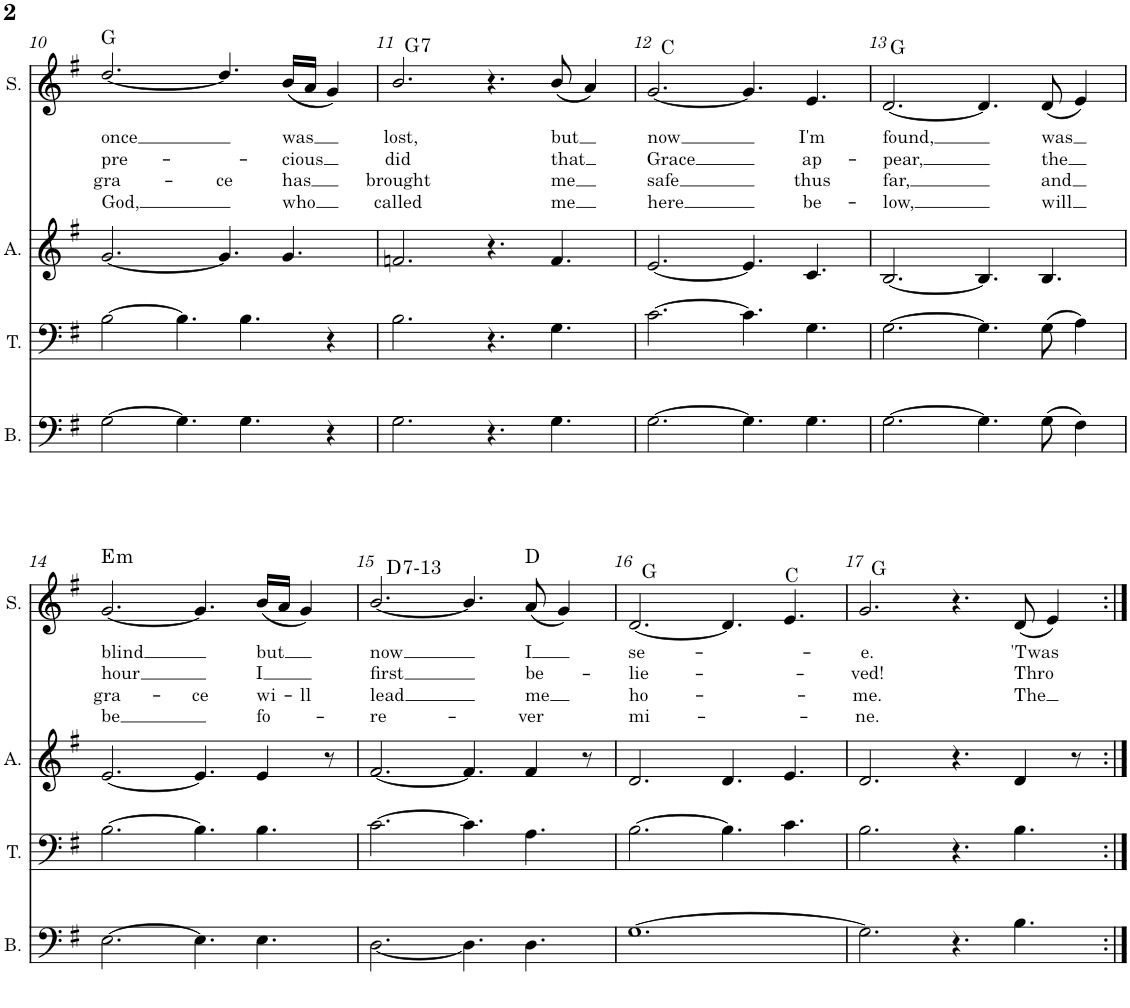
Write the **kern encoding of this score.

**kern	**kern	**kern	**kern	**text	**text	**text	**text	**harte
*part4	*part3	*part2	*part1	*part1	*part1	*part1	*part1	*part1
*staff4	*staff3	*staff2	*staff1	*staff1	*staff1	*staff1	*staff1	*
*I"Bass	*I"Tenor	*I"Alto	*I"Soprano	*	*	*	*	*
*I'B.	*I'T.	*I'A.	*I'S.	*	*	*	*	*
!!LO:PB:g=z
*clefF4	*clefF4	*clefG2	*clefG2	*	*	*	*	*
*k[f#]	*k[f#]	*k[f#]	*k[f#]	*	*	*	*	*
*M12/8	*M12/8	*M12/8	*M12/8	*	*	*	*	*
=10	=10	=10	=10	=10	=10	=10	=10	=10
!	!	!	!	!LO:LY:b	!LO:LY:b	!LO:LY:b	!LO:LY:b	!
[2G\	[2B\	[<2.g/	[2.dd/	once	pre-	gra-	God,	G:maj
4.G\]	4.B\]	.	.	.	.	.	.	.
!	!	!	!	!	!	!LO:LY:b	!	!
.	.	4.g/]	4.dd/]	.	.	-ce	.	.
4.G\	4.B\	.	.	.	.	.	.	.
!	!	!	!	!LO:LY:b	!LO:LY:b	!LO:LY:b	!LO:LY:b	!
.	.	4.g/	(16b/LL	was	-cious	has	who	.
.	.	.	16a/JJ	.	.	.	.	.
4r	4r	.	4g/)	.	.	.	.	.
=11	=11	=11	=11	=11	=11	=11	=11	=11
!	!	!	!	!LO:LY:b	!LO:LY:b	!LO:LY:b	!LO:LY:b	!LO:H:kt=7
2.G\	2.B\	2.fn/	2.b/	lost,	did	brought	called	G:7
4.r	4.r	4.r	4.r	.	.	.	.	.
!	!	!	!	!LO:LY:b	!LO:LY:b	!LO:LY:b	!LO:LY:b	!
4.G\	4.G\	4.f/	(8b/	but	that	me	me	.
.	.	.	4a/)	.	.	.	.	.
=12	=12	=12	=12	=12	=12	=12	=12	=12
!	!	!	!	!LO:LY:b	!LO:LY:b	!LO:LY:b	!LO:LY:b	!
[2.G\	[2.c\	[<2.e/	[2.g/	now	Grace	safe	here	C:maj
4.G\]	4.c\]	4.e/]	4.g/]	.	.	.	.	.
!	!	!	!	!LO:LY:b	!LO:LY:b	!LO:LY:b	!LO:LY:b	!
4.G\	4.G\	4.c/	4.e/	I'm	ap-	thus	be-	.
=13	=13	=13	=13	=13	=13	=13	=13	=13
!	!	!	!	!LO:LY:b	!LO:LY:b	!LO:LY:b	!LO:LY:b	!
[>2.G\	[2.G\	[2.B/	[2.d/	found,	-pear,	far,	-low,	G:maj
4.G\]	4.G\]	4.B/]	4.d/]	.	.	.	.	.
!	!	!	!	!LO:LY:b	!LO:LY:b	!LO:LY:b	!LO:LY:b	!
(8G\	(8G\	4.B/	(8d/	was	the	and	will	.
4F#\)	4A\)	.	4e/)	.	.	.	.	.
!!LO:LB:g=z
=14	=14	=14	=14	=14	=14	=14	=14	=14
!	!	!	!	!LO:LY:b	!LO:LY:b	!LO:LY:b	!LO:LY:b	!LO:H:kt=m
[2.E\	[2.B\	[2.e/	[2.g/	blind	hour	gra-	be	E:min
!	!	!	!	!	!	!LO:LY:b	!	!
4.E\]	4.B\]	4.e/]	4.g/]	.	.	-ce	.	.
!	!	!	!	!LO:LY:b	!LO:LY:b	!LO:LY:b	!LO:LY:b	!
4.E\	4.B\	4e/	(16b/LL	but	I	wi-	fo-	.
.	.	.	16a/JJ	.	.	.	.	.
!	!	!	!	!	!	!LO:LY:b	!	!
.	.	.	4g/)	.	.	-ll	.	.
.	.	8r	.	.	.	.	.	.
=15	=15	=15	=15	=15	=15	=15	=15	=15
!	!	!	!	!LO:LY:b	!LO:LY:b	!LO:LY:b	!LO:LY:b	!LO:H:kt=7
[<2.D\	[>2.c\	[2.f#/	[2.bn/	now	first	lead	-re-	D:7(b13)
4.D\]	4.c\]	4.f#/]	4.b/]	.	.	.	.	.
!	!	!	!	!LO:LY:b	!LO:LY:b	!LO:LY:b	!LO:LY:b	!
4.D\	4.A\	4f#/	(8a/	I	be-	me	-ver	D:maj
.	.	.	4g/)	.	.	.	.	.
.	.	8r	.	.	.	.	.	.
=16	=16	=16	=16	=16	=16	=16	=16	=16
!	!	!	!	!LO:LY:b	!LO:LY:b	!LO:LY:b	!LO:LY:b	!
[1.G	[2.B\	2.d/	[2.d/	se-	-lie-	ho-	mi-	G:maj
.	4.B\]	4.d/	4.d/]	.	.	.	.	.
.	4.c\	4.e/	4.e/	.	.	.	.	C:maj
=17	=17	=17	=17	=17	=17	=17	=17	=17
!	!	!	!	!LO:LY:b	!LO:LY:b	!LO:LY:b	!LO:LY:b	!
2.G\]	2.B\	2.d/	2.g/	-e.	-ved!	-me.	-ne.	G:maj
4.r	4.r	4.r	4.r	.	.	.	.	.
!	!	!	!	!LO:LY:b	!LO:LY:b	!LO:LY:b	!	!
4.B\	4.B\	4d/	(8d/	-'Twas	Thro-	The	.	.
.	.	.	4e/)	.	.	.	.	.
.	.	8r	.	.	.	.	.	.
=:|!	=:|!	=:|!	=:|!	=:|!	=:|!	=:|!	=:|!	=:|!
*-	*-	*-	*-	*-	*-	*-	*-	*-
